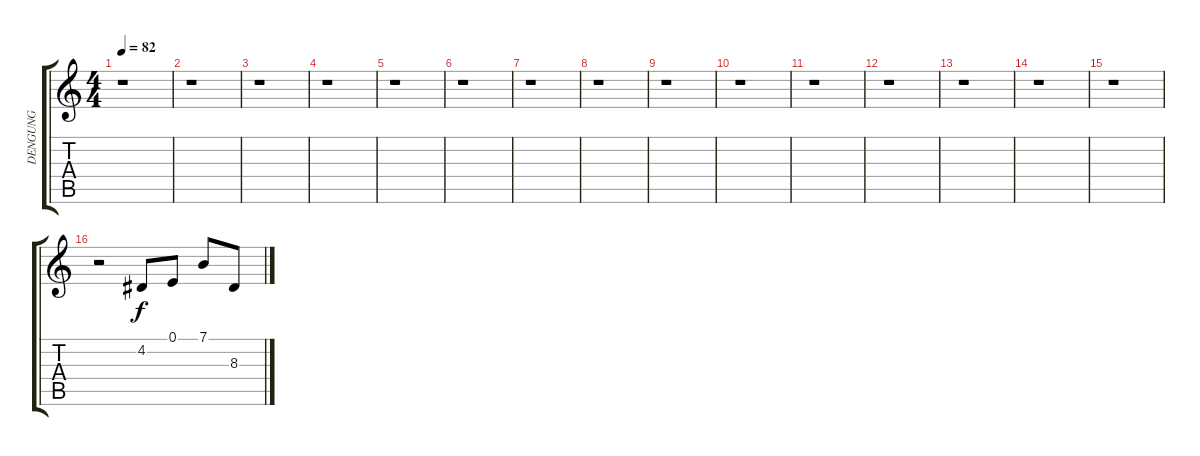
\track ("DENGUNG" "DENGUNG") {instrument pad5bowed}
\staff {score tabs}
\tuning (E4 B3 G3 D3 A2 E2) {hide}
\ts (4 4)
\tempo 82
\clef g2
\ks c
r.1{dy f} |
r.1 |
r.1 |
r.1 |
r.1 |
r.1 |
r.1 |
r.1 |
r.1 |
r.1 |
r.1 |
r.1 |
r.1 |
r.1 |
r.1 |
r.2 4.2.8 0.1.8 7.1.8 8.3.8
